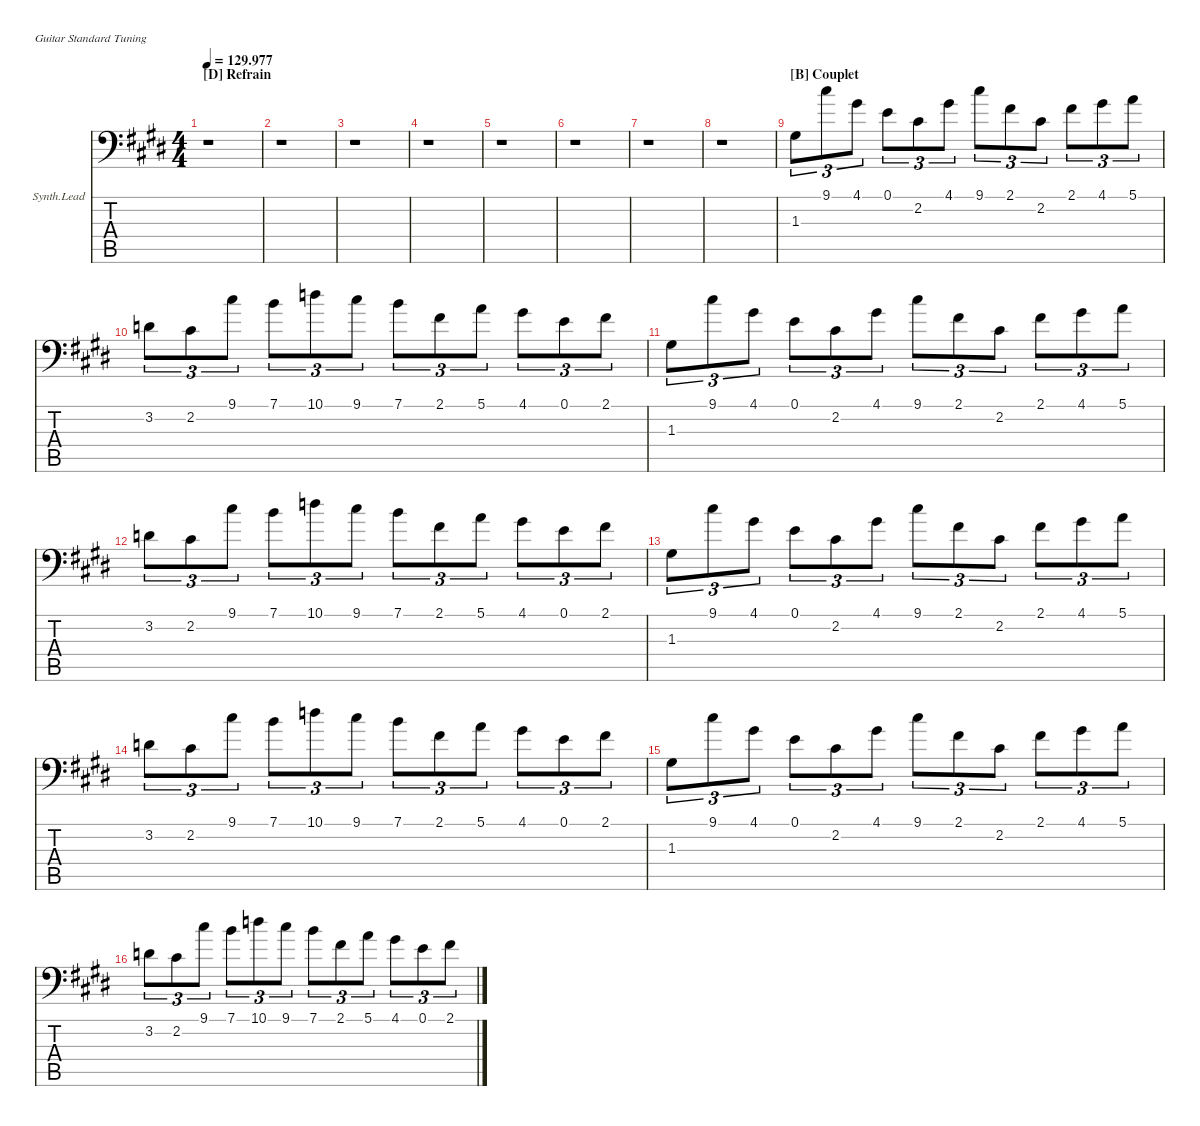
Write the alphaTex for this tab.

\defaultSystemsLayout 4
\hideDynamics
\bracketExtendMode nobrackets
\firstSystemTrackNameOrientation horizontal
\track ("SYNTH Lead" "Synth.Lead") {defaultSystemsLayout 4 instrument lead7fifths}
\staff {score tabs}
\tuning (E4 B3 G3 D3 A2 E2)
\ts (4 4)
\section ("D" "Refrain")
\tempo
129.977
\accidentals auto
\clef f4
\ottava regular
\simile none
\ks e
r.1{dy mf beam Down} |
r.1{beam Down} |
r.1{beam Down} |
r.1{beam Down} |
r.1{beam Down} |
r.1{beam Down} |
r.1{beam Down} |
r.1{beam Down} |
\section ("B" "Couplet")
1.3{acc #}.8{tu (3 2) dy mp beam Down} 9.1{acc #}.8{tu (3 2) beam Down} 4.1{acc #}.8{tu (3 2) beam Down} 0.1{acc forcenatural}.8{tu (3 2) beam Down} 2.2{acc #}.8{tu (3 2) beam Down} 4.1{acc #}.8{tu (3 2) beam Down} 9.1{acc #}.8{tu (3 2) beam Down} 2.1{acc #}.8{tu (3 2) beam Down} 2.2{acc #}.8{tu (3 2) beam Down} 2.1{acc #}.8{tu (3 2) beam Down} 4.1{acc #}.8{tu (3 2) beam Down} 5.1{acc forcenatural}.8{tu (3 2) beam Down} |
3.2{acc forcenatural}.8{tu (3 2) beam Down} 2.2{acc #}.8{tu (3 2) beam Down} 9.1{acc #}.8{tu (3 2) beam Down} 7.1{acc forcenatural}.8{tu (3 2) beam Down} 10.1{acc forcenatural}.8{tu (3 2) beam Down} 9.1{acc #}.8{tu (3 2) beam Down} 7.1{acc forcenatural}.8{tu (3 2) beam Down} 2.1{acc #}.8{tu (3 2) beam Down} 5.1{acc forcenatural}.8{tu (3 2) beam Down} 4.1{acc #}.8{tu (3 2) beam Down} 0.1{acc forcenatural}.8{tu (3 2) beam Down} 2.1{acc #}.8{tu (3 2) beam Down} |
1.3{acc #}.8{tu (3 2) beam Down} 9.1{acc #}.8{tu (3 2) beam Down} 4.1{acc #}.8{tu (3 2) beam Down} 0.1{acc forcenatural}.8{tu (3 2) beam Down} 2.2{acc #}.8{tu (3 2) beam Down} 4.1{acc #}.8{tu (3 2) beam Down} 9.1{acc #}.8{tu (3 2) beam Down} 2.1{acc #}.8{tu (3 2) beam Down} 2.2{acc #}.8{tu (3 2) beam Down} 2.1{acc #}.8{tu (3 2) beam Down} 4.1{acc #}.8{tu (3 2) beam Down} 5.1{acc forcenatural}.8{tu (3 2) beam Down} |
3.2{acc forcenatural}.8{tu (3 2) beam Down} 2.2{acc #}.8{tu (3 2) beam Down} 9.1{acc #}.8{tu (3 2) beam Down} 7.1{acc forcenatural}.8{tu (3 2) beam Down} 10.1{acc forcenatural}.8{tu (3 2) beam Down} 9.1{acc #}.8{tu (3 2) beam Down} 7.1{acc forcenatural}.8{tu (3 2) beam Down} 2.1{acc #}.8{tu (3 2) beam Down} 5.1{acc forcenatural}.8{tu (3 2) beam Down} 4.1{acc #}.8{tu (3 2) beam Down} 0.1{acc forcenatural}.8{tu (3 2) beam Down} 2.1{acc #}.8{tu (3 2) beam Down} |
1.3{acc #}.8{tu (3 2) beam Down} 9.1{acc #}.8{tu (3 2) beam Down} 4.1{acc #}.8{tu (3 2) beam Down} 0.1{acc forcenatural}.8{tu (3 2) beam Down} 2.2{acc #}.8{tu (3 2) beam Down} 4.1{acc #}.8{tu (3 2) beam Down} 9.1{acc #}.8{tu (3 2) beam Down} 2.1{acc #}.8{tu (3 2) beam Down} 2.2{acc #}.8{tu (3 2) beam Down} 2.1{acc #}.8{tu (3 2) beam Down} 4.1{acc #}.8{tu (3 2) beam Down} 5.1{acc forcenatural}.8{tu (3 2) beam Down} |
3.2{acc forcenatural}.8{tu (3 2) beam Down} 2.2{acc #}.8{tu (3 2) beam Down} 9.1{acc #}.8{tu (3 2) beam Down} 7.1{acc forcenatural}.8{tu (3 2) beam Down} 10.1{acc forcenatural}.8{tu (3 2) beam Down} 9.1{acc #}.8{tu (3 2) beam Down} 7.1{acc forcenatural}.8{tu (3 2) beam Down} 2.1{acc #}.8{tu (3 2) beam Down} 5.1{acc forcenatural}.8{tu (3 2) beam Down} 4.1{acc #}.8{tu (3 2) beam Down} 0.1{acc forcenatural}.8{tu (3 2) beam Down} 2.1{acc #}.8{tu (3 2) beam Down} |
1.3{acc #}.8{tu (3 2) beam Down} 9.1{acc #}.8{tu (3 2) beam Down} 4.1{acc #}.8{tu (3 2) beam Down} 0.1{acc forcenatural}.8{tu (3 2) beam Down} 2.2{acc #}.8{tu (3 2) beam Down} 4.1{acc #}.8{tu (3 2) beam Down} 9.1{acc #}.8{tu (3 2) beam Down} 2.1{acc #}.8{tu (3 2) beam Down} 2.2{acc #}.8{tu (3 2) beam Down} 2.1{acc #}.8{tu (3 2) beam Down} 4.1{acc #}.8{tu (3 2) beam Down} 5.1{acc forcenatural}.8{tu (3 2) beam Down} |
3.2{acc forcenatural}.8{tu (3 2) beam Down} 2.2{acc #}.8{tu (3 2) beam Down} 9.1{acc #}.8{tu (3 2) beam Down} 7.1{acc forcenatural}.8{tu (3 2) beam Down} 10.1{acc forcenatural}.8{tu (3 2) beam Down} 9.1{acc #}.8{tu (3 2) beam Down} 7.1{acc forcenatural}.8{tu (3 2) beam Down} 2.1{acc #}.8{tu (3 2) beam Down} 5.1{acc forcenatural}.8{tu (3 2) beam Down} 4.1{acc #}.8{tu (3 2) beam Down} 0.1{acc forcenatural}.8{tu (3 2) beam Down} 2.1{acc #}.8{tu (3 2) beam Down}
